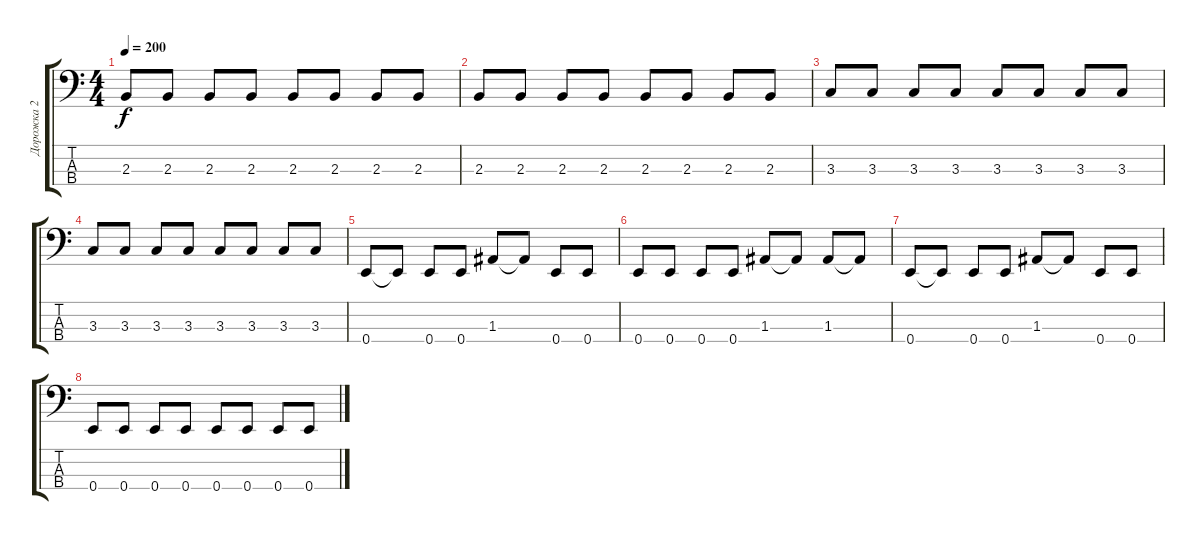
\track ("Дорожка 2" "Дорожка 2") {instrument electricbasspick}
\staff {score tabs}
\tuning (G2 D2 A1 E1) {hide}
\ts (4 4)
\tempo 200
\clef f4
\ks c
2.3.8{dy f} 2.3.8 2.3.8 2.3.8 2.3.8 2.3.8 2.3.8 2.3.8 |
2.3.8 2.3.8 2.3.8 2.3.8 2.3.8 2.3.8 2.3.8 2.3.8 |
3.3.8 3.3.8 3.3.8 3.3.8 3.3.8 3.3.8 3.3.8 3.3.8 |
3.3.8 3.3.8 3.3.8 3.3.8 3.3.8 3.3.8 3.3.8 3.3.8 |
0.4.8 0.4{t}.8 0.4.8 0.4.8 1.3.8 1.3{t}.8 0.4.8 0.4.8 |
0.4.8 0.4.8 0.4.8 0.4.8 1.3.8 1.3{t}.8 1.3.8 1.3{t}.8 |
0.4.8 0.4{t}.8 0.4.8 0.4.8 1.3.8 1.3{t}.8 0.4.8 0.4.8 |
0.4.8 0.4.8 0.4.8 0.4.8 0.4.8 0.4.8 0.4.8 0.4.8
